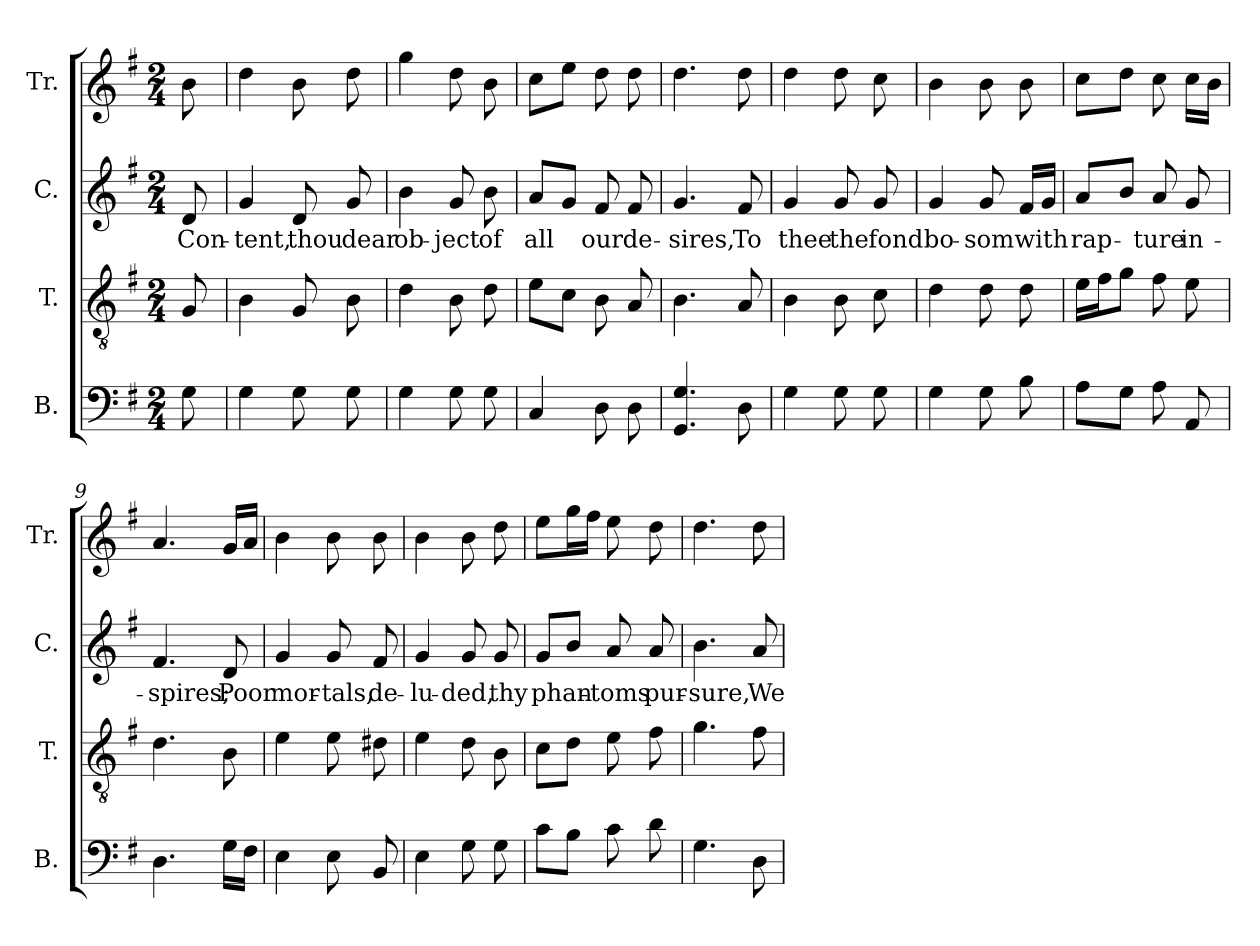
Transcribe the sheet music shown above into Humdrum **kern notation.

**kern	**kern	**kern	**text	**kern
*part4	*part3	*part2	*part2	*part1
*staff4	*staff3	*staff2	*staff2	*staff1
*I"B.	*I"T.	*I"C.	*	*I"Tr.
*I'B.	*I'T.	*I'C.	*	*I'Tr.
*clefF4	*clefGv2	*clefG2	*	*clefG2
*k[f#]	*k[f#]	*k[f#]	*	*k[f#]
*M2/4	*M2/4	*M2/4	*	*M2/4
*MM100	*MM100	*MM100	*	*MM100
=1	=1	=1	=1	=1
8G\	8G/	8d/	Con-	8b\
=2	=2	=2	=2	=2
4G\	4B\	4g/	-tent,	4dd\
8G\	8G/	8d/	thou	8b\
8G\	8B\	8g/	dear	8dd\
=3	=3	=3	=3	=3
4G\	4d\	4b\	ob-	4gg\
8G\	8B\	8g/	-ject	8dd\
8G\	8d\	8b\	of	8b\
=4	=4	=4	=4	=4
4C/	8e\L	8a/L	all	8cc\L
.	8c\J	8g/J	.	8ee\J
8D\	8B\	8f#/	our	8dd\
8D\	8A/	8f#/	de-	8dd\
=5	=5	=5	=5	=5
4.GG/ 4.G/	4.B\	4.g/	-sires,	4.dd\
8D\	8A/	8f#/	To	8dd\
=6	=6	=6	=6	=6
4G\	4B\	4g/	thee	4dd\
8G\	8B\	8g/	the	8dd\
8G\	8c\	8g/	fond	8cc\
=7	=7	=7	=7	=7
4G\	4d\	4g/	bo-	4b\
8G\	8d\	8g/	-som	8b\
8B\	8d\	16f#/LL	with	8b\
.	.	16g/JJ	.	.
=8	=8	=8	=8	=8
8A\L	16e\LL	8a/L	rap-	8cc\L
.	16f#\J	.	.	.
8G\J	8g\J	8b/J	.	8dd\J
8A\	8f#\	8a/	-ture	8cc\
8AA/	8e\	8g/	in-	16cc\LL
.	.	.	.	16b\JJ
=9	=9	=9	=9	=9
4.D\	4.d\	4.f#/	-spires;	4.a/
16G\LL	8B\	8d/	Poor	16g/LL
16F#\JJ	.	.	.	16a/JJ
!!LO:LB:g=z
=10	=10	=10	=10	=10
4E\	4e\	4g/	mor-	4b\
8E\	8e\	8g/	-tals,	8b\
8BB/	8d#X\	8f#/	de-	8b\
=11	=11	=11	=11	=11
4E\	4e\	4g/	-lu-	4b\
8G\	8d\	8g/	-ded,	8b\
8G\	8B\	8g/	thy	8dd\
=12	=12	=12	=12	=12
8c\L	8c\L	8g/L	phan-	8ee\L
8B\J	8d\J	8b/J	.	16gg\L
.	.	.	.	16ff#\JJ
8c\	8e\	8a/	-toms	8ee\
8d\	8f#\	8a/	pur-	8dd\
=13	=13	=13	=13	=13
4.G\	4.g\	4.b\	-sure,	4.dd\
8D\	8f#\	8a/	We	8dd\
=	=	=	=	=
*-	*-	*-	*-	*-
